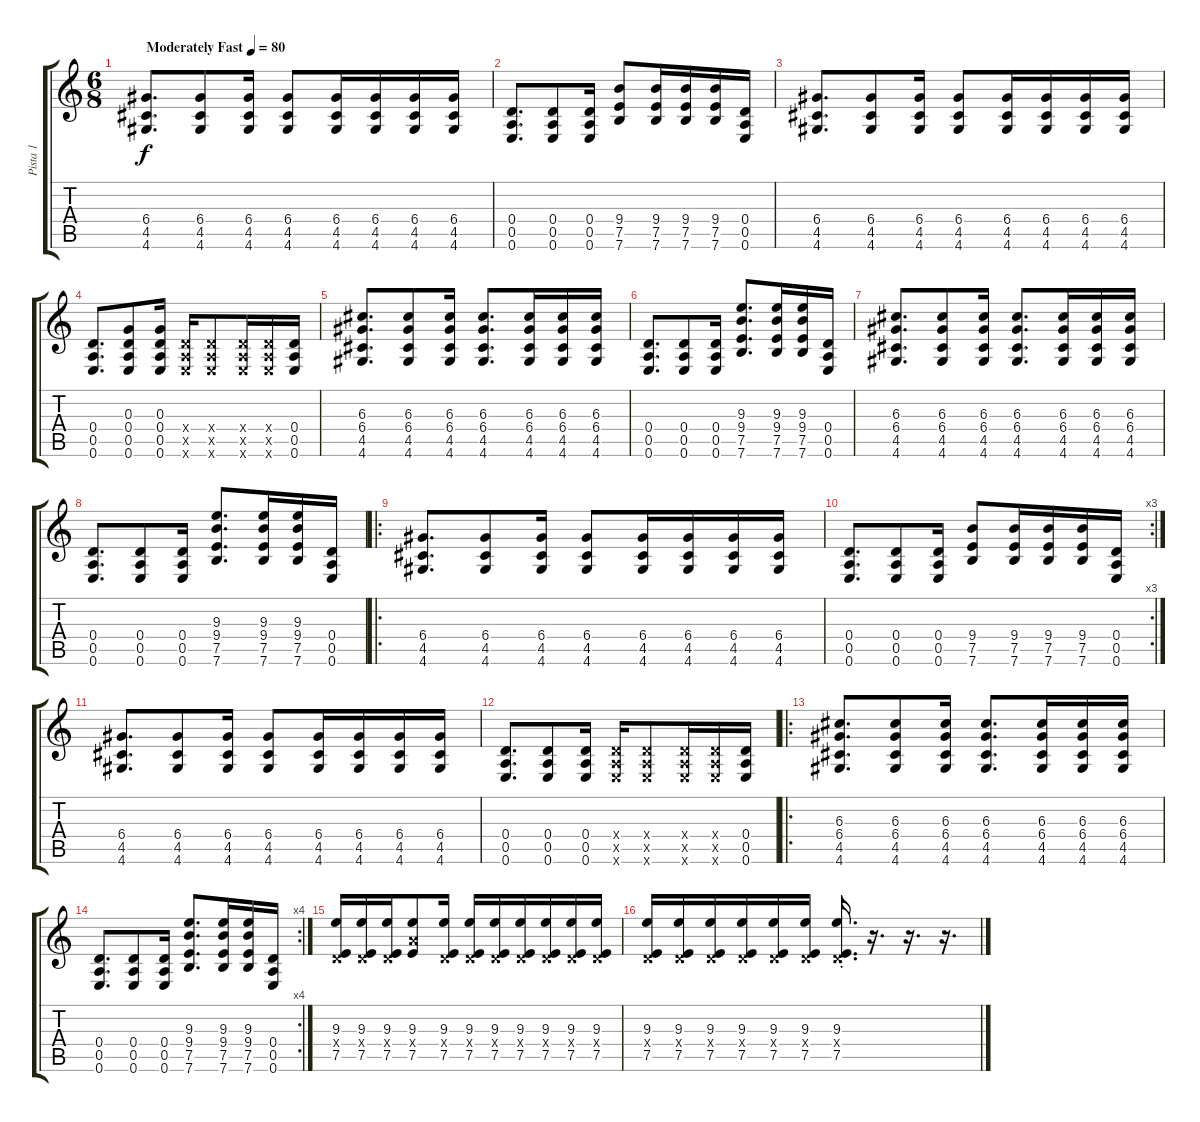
\track ("Pista 1" "Pista 1") {instrument electricguitarclean}
\staff {score tabs}
\tuning (E4 B3 G3 D3 A2 E2) {hide}
\ts (6 8)
\tempo (80 "Moderately Fast")
\clef g2
\ks c
(6.4 4.5 4.6).8{d dy f instrument electricguitarclean} (6.4 4.5 4.6).8 (6.4 4.5 4.6).16 (6.4 4.5 4.6).8 (6.4 4.5 4.6).16 (6.4 4.5 4.6).16 (6.4 4.5 4.6).16 (6.4 4.5 4.6).16 |
(0.4 0.5 0.6).8{d} (0.4 0.5 0.6).8 (0.4 0.5 0.6).16 (9.4 7.5 7.6).8 (9.4 7.5 7.6).16 (9.4 7.5 7.6).16 (9.4 7.5 7.6).16 (0.4 0.5 0.6).16 |
(6.4 4.5 4.6).8{d} (6.4 4.5 4.6).8 (6.4 4.5 4.6).16 (6.4 4.5 4.6).8 (6.4 4.5 4.6).16 (6.4 4.5 4.6).16 (6.4 4.5 4.6).16 (6.4 4.5 4.6).16 |
(0.4 0.5 0.6).8{d} (0.3 0.4 0.5 0.6).8 (0.3 0.4 0.5 0.6).16 (0.4{x} 0.5{x} 0.6{x}).16 (0.4{x} 0.5{x} 0.6{x}).8 (0.4{x} 0.5{x} 0.6{x}).16 (0.4{x} 0.5{x} 0.6{x}).16 (0.4 0.5 0.6).16 |
(6.3 6.4 4.5 4.6).8{d} (6.3 6.4 4.5 4.6).8 (6.3 6.4 4.5 4.6).16 (6.3 6.4 4.5 4.6).8{d} (6.3 6.4 4.5 4.6).16 (6.3 6.4 4.5 4.6).16 (6.3 6.4 4.5 4.6).16 |
(0.4 0.5 0.6).8{d} (0.4 0.5 0.6).8 (0.4 0.5 0.6).16 (9.3 9.4 7.5 7.6).8{d} (9.3 9.4 7.5 7.6).16 (9.3 9.4 7.5 7.6).16 (0.4 0.5 0.6).16 |
(6.3 6.4 4.5 4.6).8{d} (6.3 6.4 4.5 4.6).8 (6.3 6.4 4.5 4.6).16 (6.3 6.4 4.5 4.6).8{d} (6.3 6.4 4.5 4.6).16 (6.3 6.4 4.5 4.6).16 (6.3 6.4 4.5 4.6).16 |
(0.4 0.5 0.6).8{d} (0.4 0.5 0.6).8 (0.4 0.5 0.6).16 (9.3 9.4 7.5 7.6).8{d} (9.3 9.4 7.5 7.6).16 (9.3 9.4 7.5 7.6).16 (0.4 0.5 0.6).16 |
\ro
(6.4 4.5 4.6).8{d} (6.4 4.5 4.6).8 (6.4 4.5 4.6).16 (6.4 4.5 4.6).8 (6.4 4.5 4.6).16 (6.4 4.5 4.6).16 (6.4 4.5 4.6).16 (6.4 4.5 4.6).16 |
\rc 3
(0.4 0.5 0.6).8{d} (0.4 0.5 0.6).8 (0.4 0.5 0.6).16 (9.4 7.5 7.6).8 (9.4 7.5 7.6).16 (9.4 7.5 7.6).16 (9.4 7.5 7.6).16 (0.4 0.5 0.6).16 |
(6.4 4.5 4.6).8{d} (6.4 4.5 4.6).8 (6.4 4.5 4.6).16 (6.4 4.5 4.6).8 (6.4 4.5 4.6).16 (6.4 4.5 4.6).16 (6.4 4.5 4.6).16 (6.4 4.5 4.6).16 |
(0.4 0.5 0.6).8{d} (0.4 0.5 0.6).8 (0.4 0.5 0.6).16 (0.4{x} 0.5{x} 0.6{x}).16 (0.4{x} 0.5{x} 0.6{x}).8 (0.4{x} 0.5{x} 0.6{x}).16 (0.4{x} 0.5{x} 0.6{x}).16 (0.4 0.5 0.6).16 |
\ro
(6.3 6.4 4.5 4.6).8{d} (6.3 6.4 4.5 4.6).8 (6.3 6.4 4.5 4.6).16 (6.3 6.4 4.5 4.6).8{d} (6.3 6.4 4.5 4.6).16 (6.3 6.4 4.5 4.6).16 (6.3 6.4 4.5 4.6).16 |
\rc 4
(0.4 0.5 0.6).8{d} (0.4 0.5 0.6).8 (0.4 0.5 0.6).16 (9.3 9.4 7.5 7.6).8{d} (9.3 9.4 7.5 7.6).16 (9.3 9.4 7.5 7.6).16 (0.4 0.5 0.6).16 |
(9.3 0.4{x} 7.5).16 (9.3 0.4{x} 7.5).16 (9.3 0.4{x} 7.5).16 (9.3 7.4{x} 7.5).8 (9.3 0.4{x} 7.5).16 (9.3 0.4{x} 7.5).16 (9.3 0.4{x} 7.5).16 (9.3 0.4{x} 7.5).16 (9.3 0.4{x} 7.5).16 (9.3 0.4{x} 7.5).16 (9.3 0.4{x} 7.5).16 |
(9.3 0.4{x} 7.5).16 (9.3 0.4{x} 7.5).16 (9.3 0.4{x} 7.5).16 (9.3 0.4{x} 7.5).16 (9.3 0.4{x} 7.5).16 (9.3 0.4{x} 7.5).16 (9.3{st} 0.4{x} 7.5).16{d} r.16{d} r.16{d} r.16{d}
